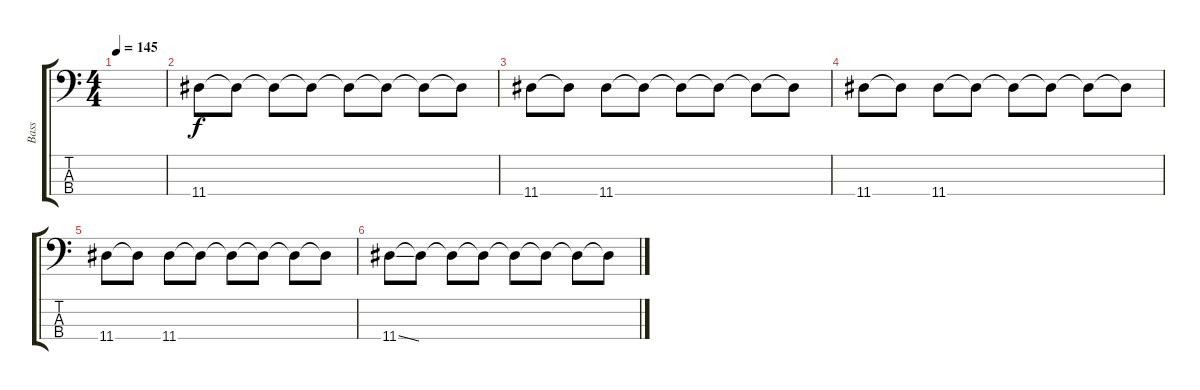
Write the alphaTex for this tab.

\track ("Bass" "Bass") {instrument electricbassfinger}
\staff {score tabs}
\tuning (G2 D2 A1 E1) {hide}
\ts (4 4)
\tempo 145
\clef f4
\ks c
|
11.4.8 11.4{t}.8 11.4{t}.8 11.4{t}.8 11.4{t}.8 11.4{t}.8 11.4{t}.8 11.4{t}.8 |
11.4.8 11.4{t}.8 11.4.8 11.4{t}.8 11.4{t}.8 11.4{t}.8 11.4{t}.8 11.4{t}.8 |
11.4.8 11.4{t}.8 11.4.8 11.4{t}.8 11.4{t}.8 11.4{t}.8 11.4{t}.8 11.4{t}.8 |
11.4.8 11.4{t}.8 11.4.8 11.4{t}.8 11.4{t}.8 11.4{t}.8 11.4{t}.8 11.4{t}.8 |
11.4{ss}.8 11.4{t}.8 11.4{t}.8 11.4{t}.8 11.4{t}.8 11.4{t}.8 11.4{t}.8 11.4{t}.8
